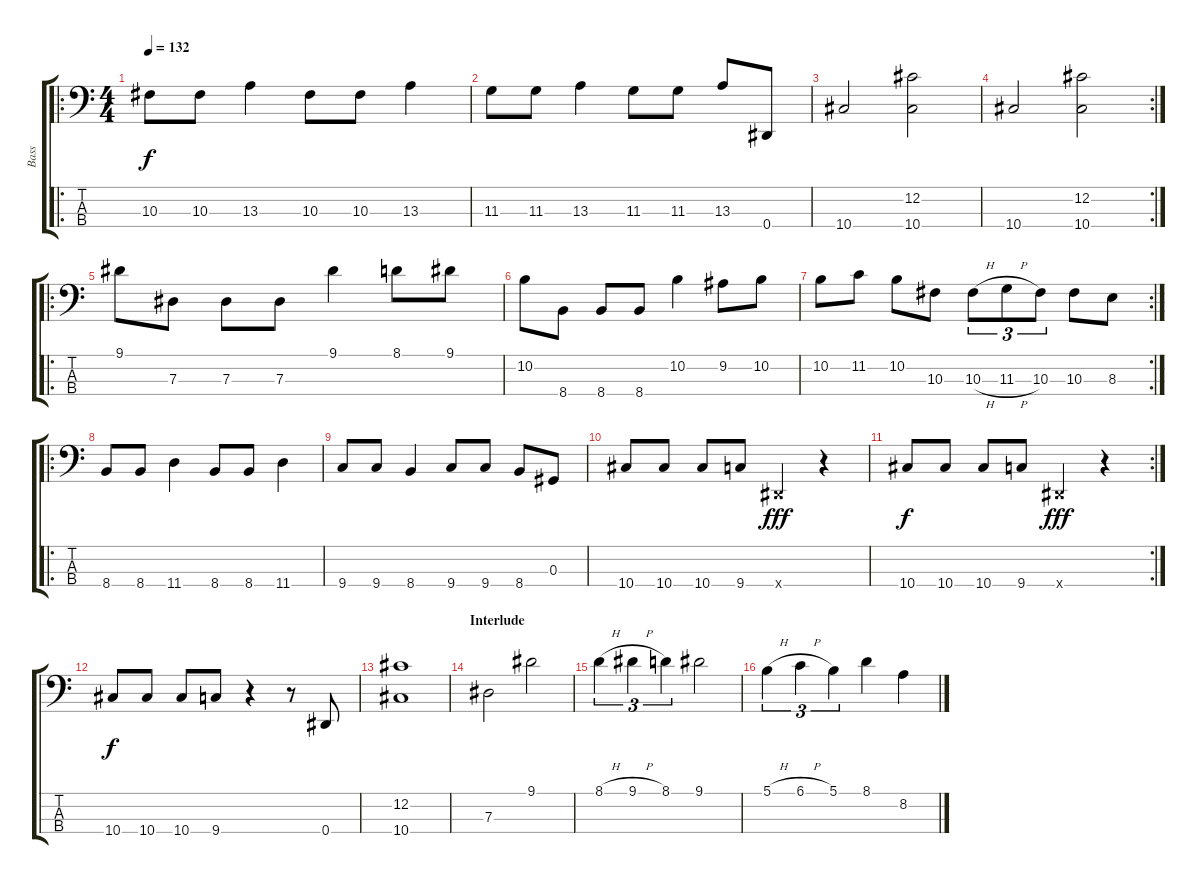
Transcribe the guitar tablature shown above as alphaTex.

\track ("Bass" "Bass") {instrument electricbassfinger}
\staff {score tabs}
\tuning (Gb2 Db2 Ab1 Eb1) {hide}
\ro
\ts (4 4)
\tempo 132
\clef f4
\ks c
10.3.8{dy f} 10.3.8 13.3.4 10.3.8 10.3.8 13.3.4 |
11.3.8 11.3.8 13.3.4 11.3.8 11.3.8 13.3.8 0.4.8 |
10.4.2 (12.2 10.4).2 |
\rc 2
10.4.2 (12.2 10.4).2 |
\ro
9.1.8 7.3.8 7.3.8 7.3.8 9.1.4 8.1.8 9.1.8 |
10.2.8 8.4.8 8.4.8 8.4.8 10.2.4 9.2.8 10.2.8 |
\rc 2
10.2.8 11.2.8 10.2.8 10.3.8 10.3{h}.8{tu (3 2)} 11.3{h}.8{tu (3 2)} 10.3.8{tu (3 2)} 10.3.8 8.3.8 |
\ro
8.4.8 8.4.8 11.4.4 8.4.8 8.4.8 11.4.4 |
9.4.8 9.4.8 8.4.4 9.4.8 9.4.8 8.4.8 0.3.8 |
10.4.8 10.4.8 10.4.8 9.4.8 0.4{x}.4{dy fff} r.4 |
\rc 2
10.4.8{dy f} 10.4.8 10.4.8 9.4.8 0.4{x}.4{dy fff} r.4 |
10.4.8{dy f} 10.4.8 10.4.8 9.4.8 r.4 r.8 0.4.8 |
(12.2 10.4).1 |
\section ("" "Interlude")
7.3.2 9.1.2 |
8.1{h}.4{tu (3 2)} 9.1{h}.4{tu (3 2)} 8.1.4{tu (3 2)} 9.1.2 |
5.1{h}.4{tu (3 2)} 6.1{h}.4{tu (3 2)} 5.1.4{tu (3 2)} 8.1.4 8.2.4
